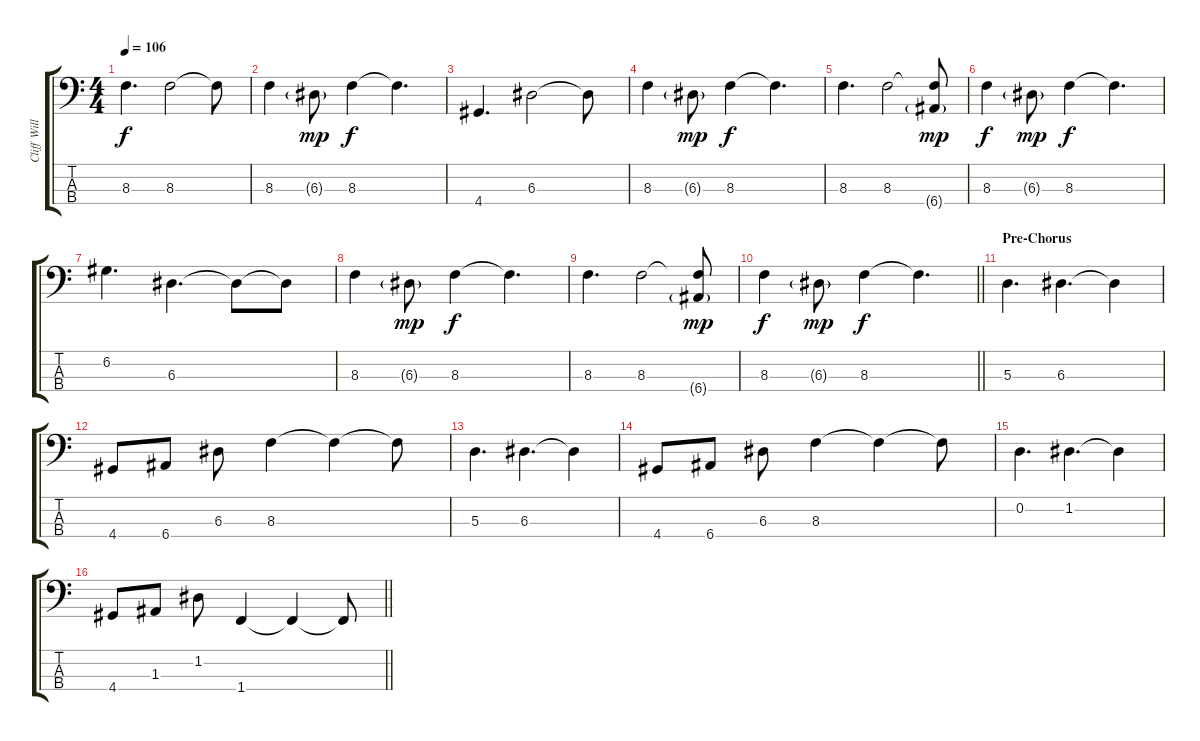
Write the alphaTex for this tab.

\track ("Cliff Williams" "Cliff Will") {instrument electricbassfinger}
\staff {score tabs}
\tuning (G2 D2 A1 E1) {hide}
\ts (4 4)
\tempo 106
\clef f4
\ks c
8.3.4{d dy f} 8.3.2 8.3{t}.8 |
8.3.4 6.3{g}.8{dy mp} 8.3.4{dy f} 8.3{t}.4{d} |
4.4.4{d} 6.3.2 6.3{t}.8 |
8.3.4 6.3{g}.8{dy mp} 8.3.4{dy f} 8.3{t}.4{d} |
8.3.4{d} 8.3.2 (8.3{t} 6.4{g}).8{dy mp} |
8.3.4{dy f} 6.3{g}.8{dy mp} 8.3.4{dy f} 8.3{t}.4{d} |
6.2.4{d} 6.3.4{d} 6.3{t}.8 6.3{t}.8 |
8.3.4 6.3{g}.8{dy mp} 8.3.4{dy f} 8.3{t}.4{d} |
8.3.4{d} 8.3.2 (8.3{t} 6.4{g}).8{dy mp} |
\barLineRight lightlight
8.3.4{dy f} 6.3{g}.8{dy mp} 8.3.4{dy f} 8.3{t}.4{d} |
\section ("" "Pre-Chorus")
5.3.4{d} 6.3.4{d} 6.3{t}.4 |
4.4.8 6.4.8 6.3.8 8.3.4 8.3{t}.4 8.3{t}.8 |
5.3.4{d} 6.3.4{d} 6.3{t}.4 |
4.4.8 6.4.8 6.3.8 8.3.4 8.3{t}.4 8.3{t}.8 |
0.2.4{d} 1.2.4{d} 1.2{t}.4 |
\barLineRight lightlight
4.4.8 1.3.8 1.2.8 1.4.4 1.4{t}.4 1.4{t}.8
